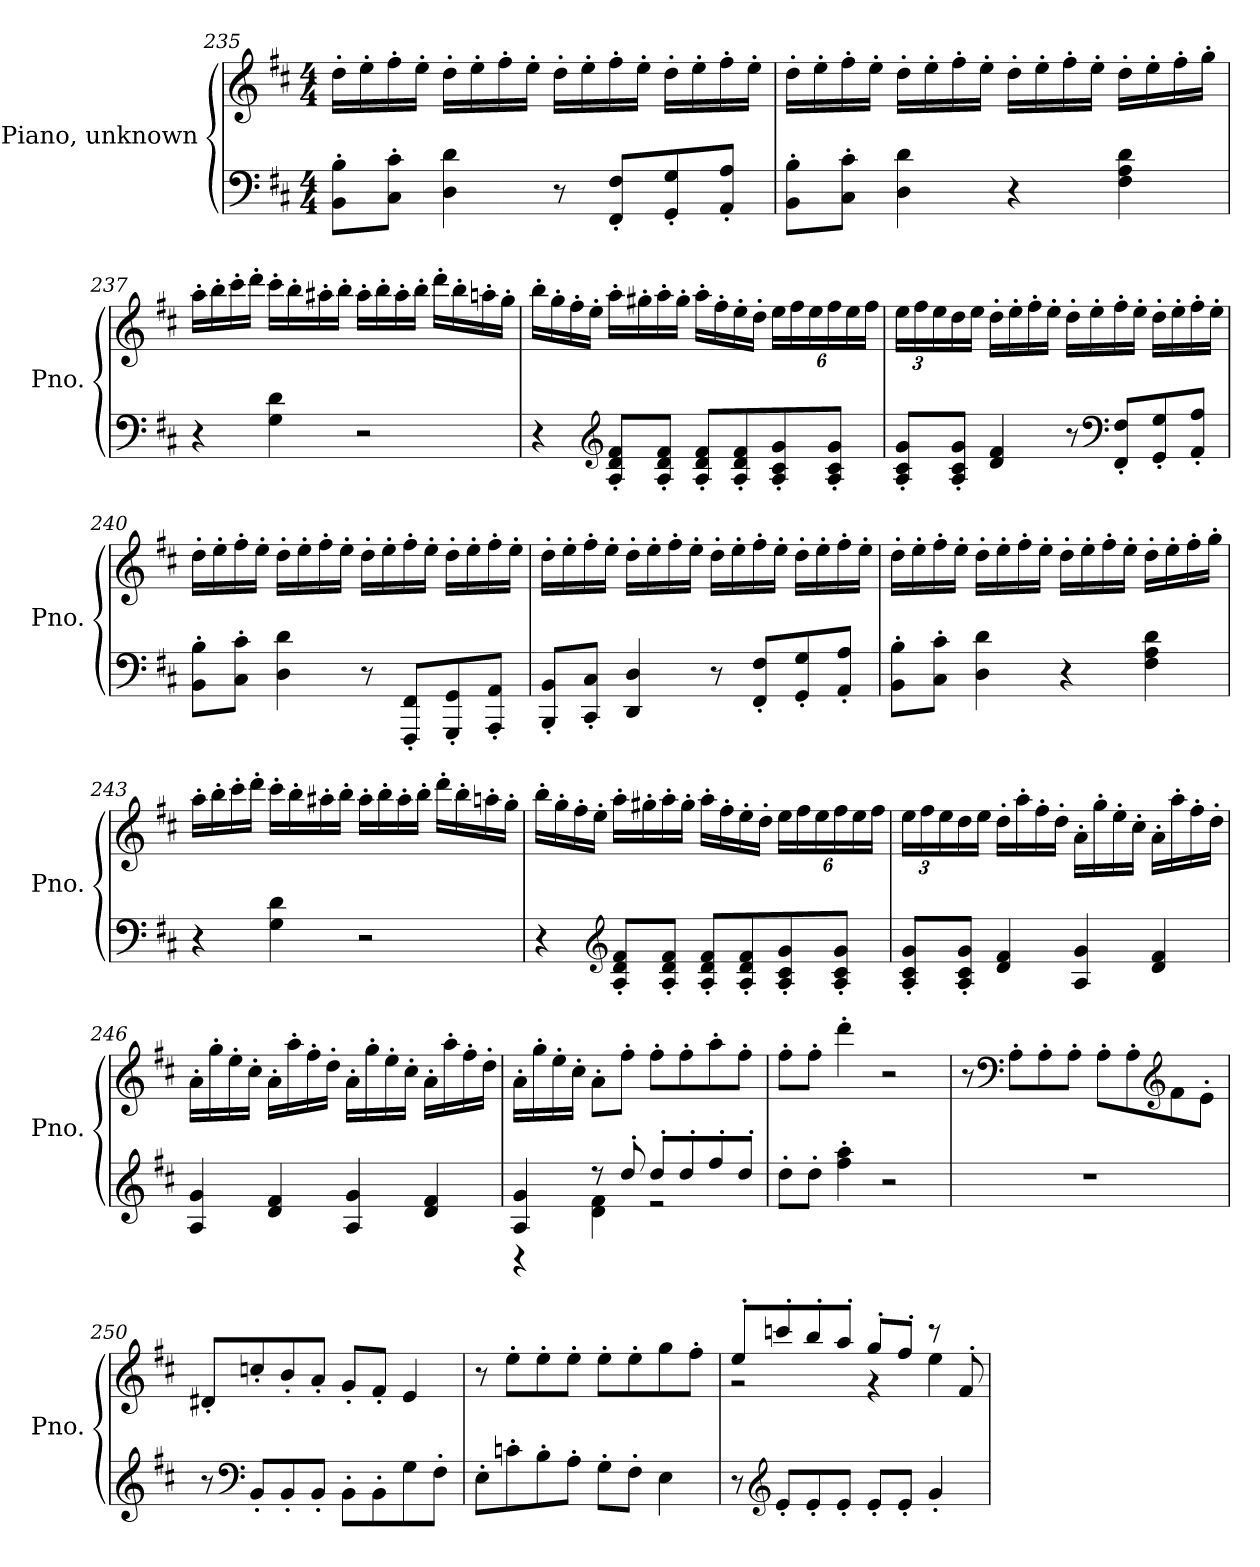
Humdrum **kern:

**kern	**kern
*part1	*part1
*staff2	*staff1
*I"Piano, unknown	*
*I'Pno.	*
!!LO:LB:g=z
*clefF4	*clefG2
*k[f#c#]	*k[f#c#]
*M4/4	*M4/4
=235	=235
8BB\' 8B\'L	16dd'\LL
.	16ee'\
8C#\' 8c#\'J	16ff#'\
.	16ee'\JJ
4D\ 4d\	16dd'\LL
.	16ee'\
.	16ff#'\
.	16ee'\JJ
8r	16dd'\LL
.	16ee'\
8FF#/' 8F#/'L	16ff#'\
.	16ee'\JJ
8GG/' 8G/'	16dd'\LL
.	16ee'\
8AA/' 8A/'J	16ff#'\
.	16ee'\JJ
=236	=236
8BB\' 8B\'L	16dd'\LL
.	16ee'\
8C#\' 8c#\'J	16ff#'\
.	16ee'\JJ
4D\ 4d\	16dd'\LL
.	16ee'\
.	16ff#'\
.	16ee'\JJ
4r	16dd'\LL
.	16ee'\
.	16ff#'\
.	16ee'\JJ
4F#\ 4A\ 4d\	16dd'\LL
.	16ee'\
.	16ff#'\
.	16gg'\JJ
!!LO:LB:g=z
=237	=237
4r	16aa'\LL
.	16bb'\
.	16ccc#'\
.	16ddd'\JJ
4G\ 4d\	16ccc#'\LL
.	16bb'\
.	16aa#X'\
.	16bb'\JJ
2r	16aa#'\LL
.	16bb'\
.	16aa#'\
.	16bb'\JJ
.	16ddd'\LL
.	16bb'\
.	16aan'\
.	16gg'\JJ
=238	=238
4r	16bb'\LL
.	16gg'\
.	16ff#'\
.	16ee'\JJ
*clefG2	*
8A/' 8d/' 8f#/'L	16aa'\LL
.	16gg#X'\
8A/' 8d/' 8f#/'J	16aa'\
.	16gg#'\JJ
8A/' 8d/' 8f#/'L	16aa'\LL
.	16ff#'\
8A/' 8d/' 8f#/'	16ee'\
.	16dd'\JJ
*	*Xbrackettup
8A/' 8c#/' 8g/'	24ee\LL
.	24ff#\
.	24ee\
8A/' 8c#/' 8g/'J	24ff#\
.	24ee\
.	24ff#\JJ
!!LO:PB:g=z
=239	=239
8A/' 8c#/' 8g/'L	24ee\LL
.	24ff#\
.	24ee\
8A/' 8c#/' 8g/'J	16dd\
.	16ee\JJ
4d/ 4f#/	16dd'\LL
.	16ee'\
.	16ff#'\
.	16ee'\JJ
8r	16dd'\LL
.	16ee'\
*clefF4	*
8FF#/' 8F#/'L	16ff#'\
.	16ee'\JJ
8GG/' 8G/'	16dd'\LL
.	16ee'\
8AA/' 8A/'J	16ff#'\
.	16ee'\JJ
=240	=240
8BB\' 8B\'L	16dd'\LL
.	16ee'\
8C#\' 8c#\'J	16ff#'\
.	16ee'\JJ
4D\ 4d\	16dd'\LL
.	16ee'\
.	16ff#'\
.	16ee'\JJ
8r	16dd'\LL
.	16ee'\
8FFF#/' 8FF#/'L	16ff#'\
.	16ee'\JJ
8GGG/' 8GG/'	16dd'\LL
.	16ee'\
8AAA/' 8AA/'J	16ff#'\
.	16ee'\JJ
!!LO:LB:g=z
=241	=241
8BBB/' 8BB/'L	16dd'\LL
.	16ee'\
8CC#/' 8C#/'J	16ff#'\
.	16ee'\JJ
4DD/ 4D/	16dd'\LL
.	16ee'\
.	16ff#'\
.	16ee'\JJ
8r	16dd'\LL
.	16ee'\
8FF#/' 8F#/'L	16ff#'\
.	16ee'\JJ
8GG/' 8G/'	16dd'\LL
.	16ee'\
8AA/' 8A/'J	16ff#'\
.	16ee'\JJ
=242	=242
8BB\' 8B\'L	16dd'\LL
.	16ee'\
8C#\' 8c#\'J	16ff#'\
.	16ee'\JJ
4D\ 4d\	16dd'\LL
.	16ee'\
.	16ff#'\
.	16ee'\JJ
4r	16dd'\LL
.	16ee'\
.	16ff#'\
.	16ee'\JJ
4F#\ 4A\ 4d\	16dd'\LL
.	16ee'\
.	16ff#'\
.	16gg'\JJ
!!LO:LB:g=z
=243	=243
4r	16aa'\LL
.	16bb'\
.	16ccc#'\
.	16ddd'\JJ
4G\ 4d\	16ccc#'\LL
.	16bb'\
.	16aa#X'\
.	16bb'\JJ
2r	16aa#'\LL
.	16bb'\
.	16aa#'\
.	16bb'\JJ
.	16ddd'\LL
.	16bb'\
.	16aan'\
.	16gg'\JJ
=244	=244
4r	16bb'\LL
.	16gg'\
.	16ff#'\
.	16ee'\JJ
*clefG2	*
8A/' 8d/' 8f#/'L	16aa'\LL
.	16gg#X'\
8A/' 8d/' 8f#/'J	16aa'\
.	16gg#'\JJ
8A/' 8d/' 8f#/'L	16aa'\LL
.	16ff#'\
8A/' 8d/' 8f#/'	16ee'\
.	16dd'\JJ
8A/' 8c#/' 8g/'	24ee\LL
.	24ff#\
.	24ee\
8A/' 8c#/' 8g/'J	24ff#\
.	24ee\
.	24ff#\JJ
!!LO:LB:g=z
=245	=245
8A/' 8c#/' 8g/'L	24ee\LL
.	24ff#\
.	24ee\
8A/' 8c#/' 8g/'J	16dd\
.	16ee\JJ
4d/ 4f#/	16dd'\LL
.	16aa'\
.	16ff#'\
.	16dd'\JJ
4A/ 4g/	16a'\LL
.	16gg'\
.	16ee'\
.	16cc#'\JJ
4d/ 4f#/	16a'\LL
.	16aa'\
.	16ff#'\
.	16dd'\JJ
=246	=246
4A/ 4g/	16a'\LL
.	16gg'\
.	16ee'\
.	16cc#'\JJ
4d/ 4f#/	16a'\LL
.	16aa'\
.	16ff#'\
.	16dd'\JJ
4A/ 4g/	16a'\LL
.	16gg'\
.	16ee'\
.	16cc#'\JJ
4d/ 4f#/	16a'\LL
.	16aa'\
.	16ff#'\
.	16dd'\JJ
=247	=247
*^	*
4A/ 4g/	4r	16a'\LL
.	.	16gg'\
.	.	16ee'\
.	.	16cc#'\JJ
8r	4d\ 4f#\	8a'\L
8dd'/	.	8ff#'\J
8dd'/L	2r	8ff#'\L
8dd'/	.	8ff#'\
8ff#'/	.	8aa'\
8dd'/J	.	8ff#'\J
*v	*v	*
!!LO:LB:g=z
=248	=248
8dd'\L	8ff#'\L
8dd'\J	8ff#'\J
4ff#\' 4aa\'	4ddd'\
2r	2r
=249	=249
1r	8r
*	*clefF4
.	8A'\L
.	8A'\
.	8A'\J
.	8A'\L
.	8A'\
*	*clefG2
.	8f#\
.	8e'\J
=250	=250
8r	8d#X'/L
*clefF4	*
8BB'/L	8ccn'/
8BB'/	8b'/
8BB'/J	8a'/J
8BB'\L	8g'/L
8BB'\	8f#'/J
8G\	4e/
8F#'\J	.
=251	=251
8E'\L	8r
8cn'\	8ee'\L
8B'\	8ee'\
8A'\J	8ee'\J
8G'\L	8ee'\L
8F#'\J	8ee'\
4E\	8gg\
.	8ff#'\J
!!LO:LB:g=z
=252	=252
*	*^
8r	8ee'/L	2r
*clefG2	*	*
8e'/L	8cccn'/	.
8e'/	8bb'/	.
8e'/J	8aa'/J	.
8e'/L	8gg'/L	4r
8e'/J	8ff#'/J	.
4g'/	8r	4ee\
.	8f#'/	.
*	*v	*v
=	=
*-	*-
